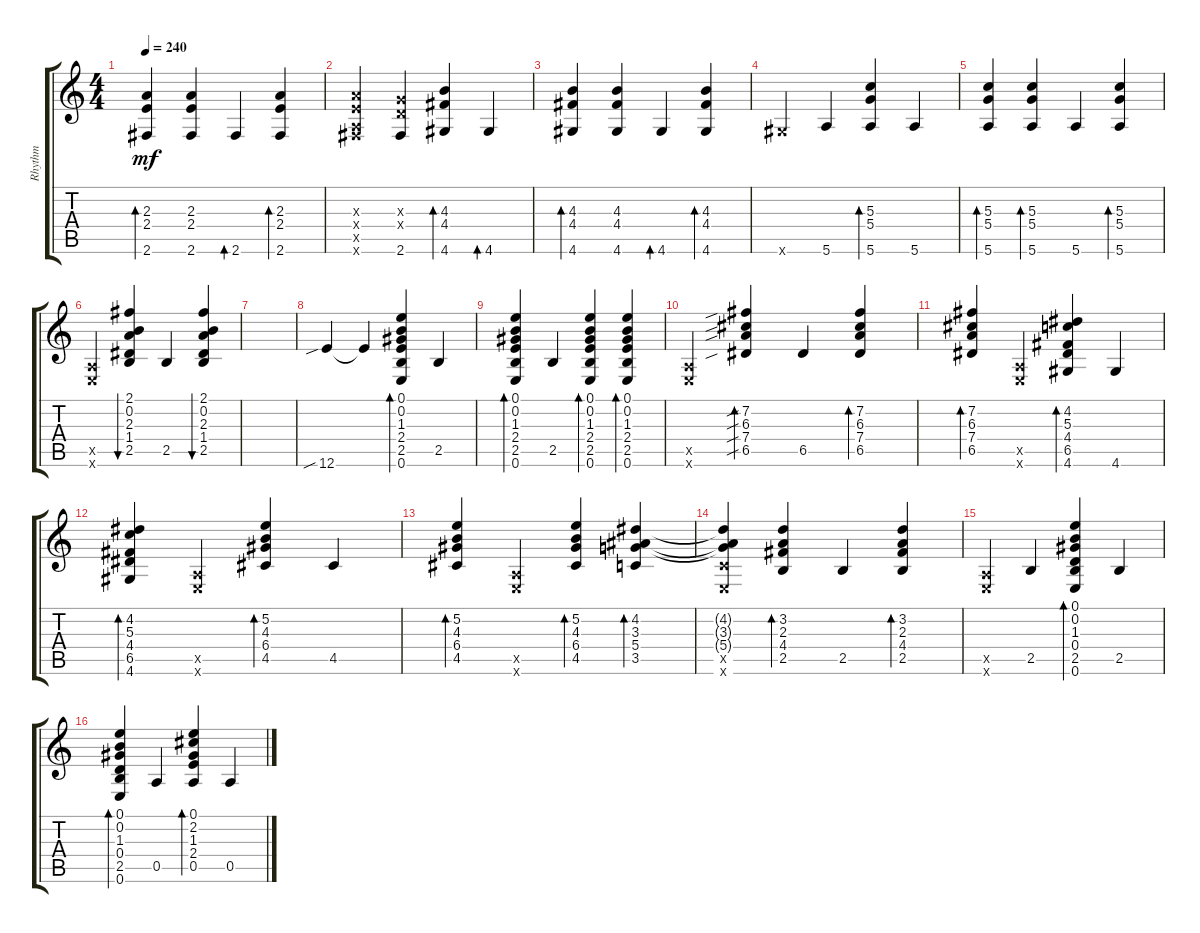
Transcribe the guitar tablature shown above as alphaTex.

\track ("Rhythm" "Rhythm") {instrument acousticguitarsteel}
\staff {score tabs}
\tuning (E4 B3 G3 D3 A2 E2) {hide}
\ts (4 4)
\tempo 240
\clef g2
\ks c
(2.3 2.4 2.6).4{bd 120 dy mf} (2.3 2.4 2.6).4 2.6.4{bd 120} (2.3 2.4 2.6).4{bd 120} |
(2.3{x} 2.4{x} 0.5{x} 2.6{x}).4 (0.3{x} 0.4{x} 2.6).4 (4.3 4.4 4.6).4{bd 120} 4.6.4{bd 120} |
(4.3 4.4 4.6).4{bd 120} (4.3 4.4 4.6).4 4.6.4{bd 120} (4.3 4.4 4.6).4{bd 120} |
4.6{x}.4 5.6.4 (5.3 5.4 5.6).4{bd 120} 5.6.4 |
(5.3 5.4 5.6).4{bd 120} (5.3 5.4 5.6).4{bd 120} 5.6.4 (5.3 5.4 5.6).4{bd 120} |
(0.5{x} 0.6{x}).4 (2.1 0.2 2.3 1.4 2.5).4{bu 120} 2.5.4 (2.1 0.2 2.3 1.4 2.5).4{bu 120} |
|
12.6{sib}.4 12.6{t}.4 (0.1 0.2 1.3 2.4 2.5 0.6).4{bd 120} 2.5.4 |
(0.1 0.2 1.3 2.4 2.5 0.6).4{bd 120} 2.5.4 (0.1 0.2 1.3 2.4 2.5 0.6).4{bd 120} (0.1 0.2 1.3 2.4 2.5 0.6).4{bd 120} |
(0.5{x} 0.6{x}).4 (7.2{sib} 6.3{sib} 7.4{sib} 6.5{sib}).4{bd 120} 6.5.4 (7.2 6.3 7.4 6.5).4{bd 120} |
(7.2 6.3 7.4 6.5).4{bd 120} (0.5{x} 0.6{x}).4 (4.2 5.3 4.4 6.5 4.6).4{bd 120} 4.6.4 |
(4.2 5.3 4.4 6.5 4.6).4{bd 120} (0.5{x} 0.6{x}).4 (5.2 4.3 6.4 4.5).4{bd 120} 4.5.4 |
(5.2 4.3 6.4 4.5).4{bd 120} (0.5{x} 0.6{x}).4 (5.2 4.3 6.4 4.5).4{bd 120} (4.2 3.3 5.4 3.5).4{bd 120} |
(4.2{t} 3.3{t} 5.4{t} 3.5{x} 0.6{x}).4 (3.2 2.3 4.4 2.5).4{bd 120} 2.5.4 (3.2 2.3 4.4 2.5).4{bd 120} |
(0.5{x} 0.6{x}).4 2.5.4 (0.1 0.2 1.3 0.4 2.5 0.6).4{bd 120} 2.5.4 |
(0.1 0.2 1.3 0.4 2.5 0.6).4{bd 120} 0.5.4 (0.1 2.2 1.3 2.4 0.5).4{bd 120} 0.5.4
